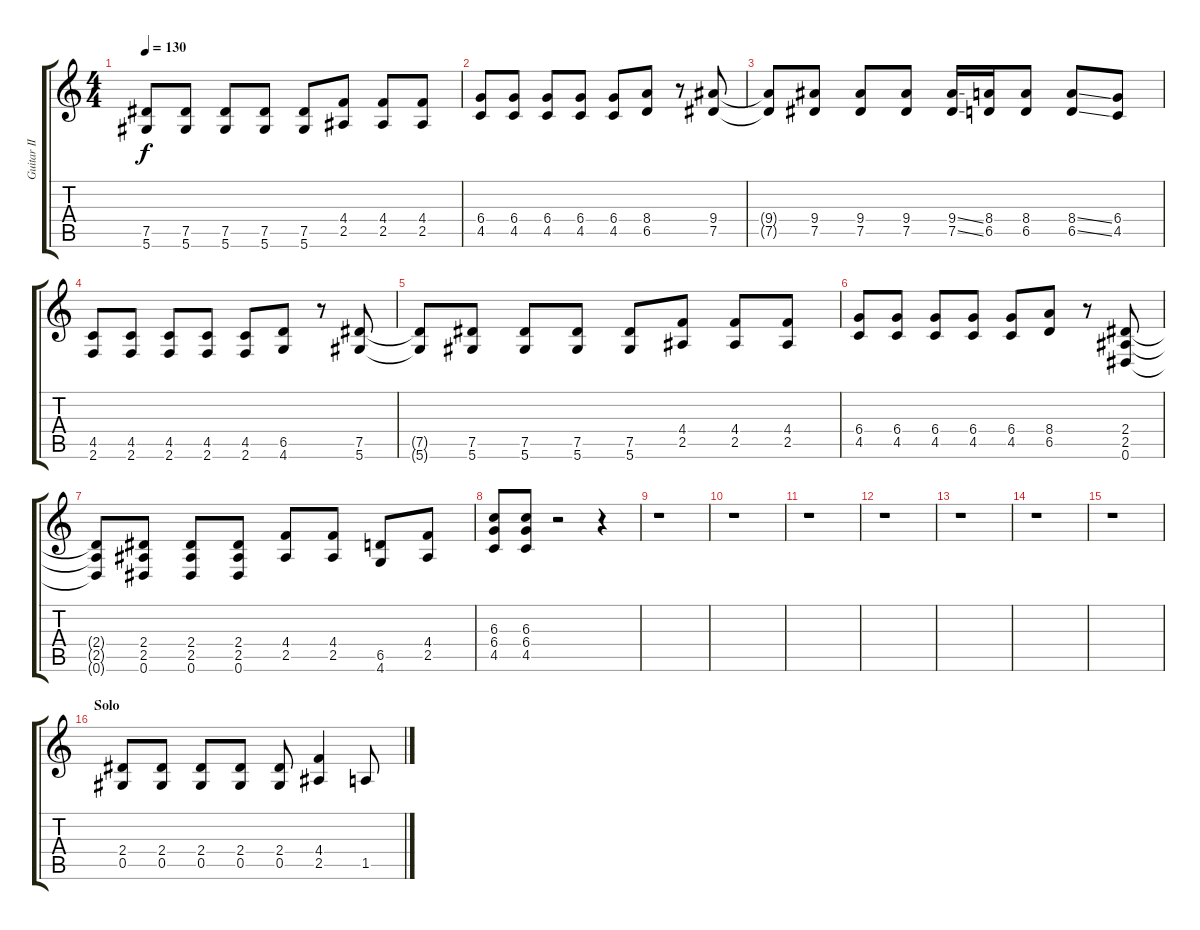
\track ("Guitar II" "Guitar II") {instrument distortionguitar}
\staff {score tabs}
\tuning (Eb4 Bb3 Gb3 Db3 Ab2 Eb2) {hide}
\ts (4 4)
\tempo 130
\clef g2
\ks c
(7.5{t} 5.6{t}).8{dy f} (7.5 5.6).8 (7.5 5.6).8 (7.5 5.6).8 (7.5 5.6).8 (4.4 2.5).8 (4.4 2.5).8 (4.4 2.5).8 |
(6.4 4.5).8 (6.4 4.5).8 (6.4 4.5).8 (6.4 4.5).8 (6.4 4.5).8 (8.4 6.5).8 r.8 (9.4 7.5).8 |
(9.4{t} 7.5{t}).8 (9.4 7.5).8 (9.4 7.5).8 (9.4 7.5).8 (9.4{ss} 7.5{ss}).16 (8.4 6.5).16 (8.4 6.5).8 (8.4{ss} 6.5{ss}).8 (6.4 4.5).8 |
(4.5 2.6).8 (4.5 2.6).8 (4.5 2.6).8 (4.5 2.6).8 (4.5 2.6).8 (6.5 4.6).8 r.8 (7.5 5.6).8 |
(7.5{t} 5.6{t}).8 (7.5 5.6).8 (7.5 5.6).8 (7.5 5.6).8 (7.5 5.6).8 (4.4 2.5).8 (4.4 2.5).8 (4.4 2.5).8 |
(6.4 4.5).8 (6.4 4.5).8 (6.4 4.5).8 (6.4 4.5).8 (6.4 4.5).8 (8.4 6.5).8 r.8 (2.4 2.5 0.6).8 |
(2.4{t} 2.5{t} 0.6{t}).8 (2.4 2.5 0.6).8 (2.4 2.5 0.6).8 (2.4 2.5 0.6).8 (4.4 2.5).8 (4.4 2.5).8 (6.5 4.6).8 (4.4 2.5).8 |
(6.3 6.4 4.5).8 (6.3 6.4 4.5).8 r.2 r.4 |
r.1 |
r.1 |
r.1 |
r.1 |
r.1 |
r.1 |
r.1 |
\section ("" "Solo")
(2.4 0.5).8 (2.4 0.5).8 (2.4 0.5).8 (2.4 0.5).8 (2.4 0.5).8 (4.4 2.5).4 1.5.8
